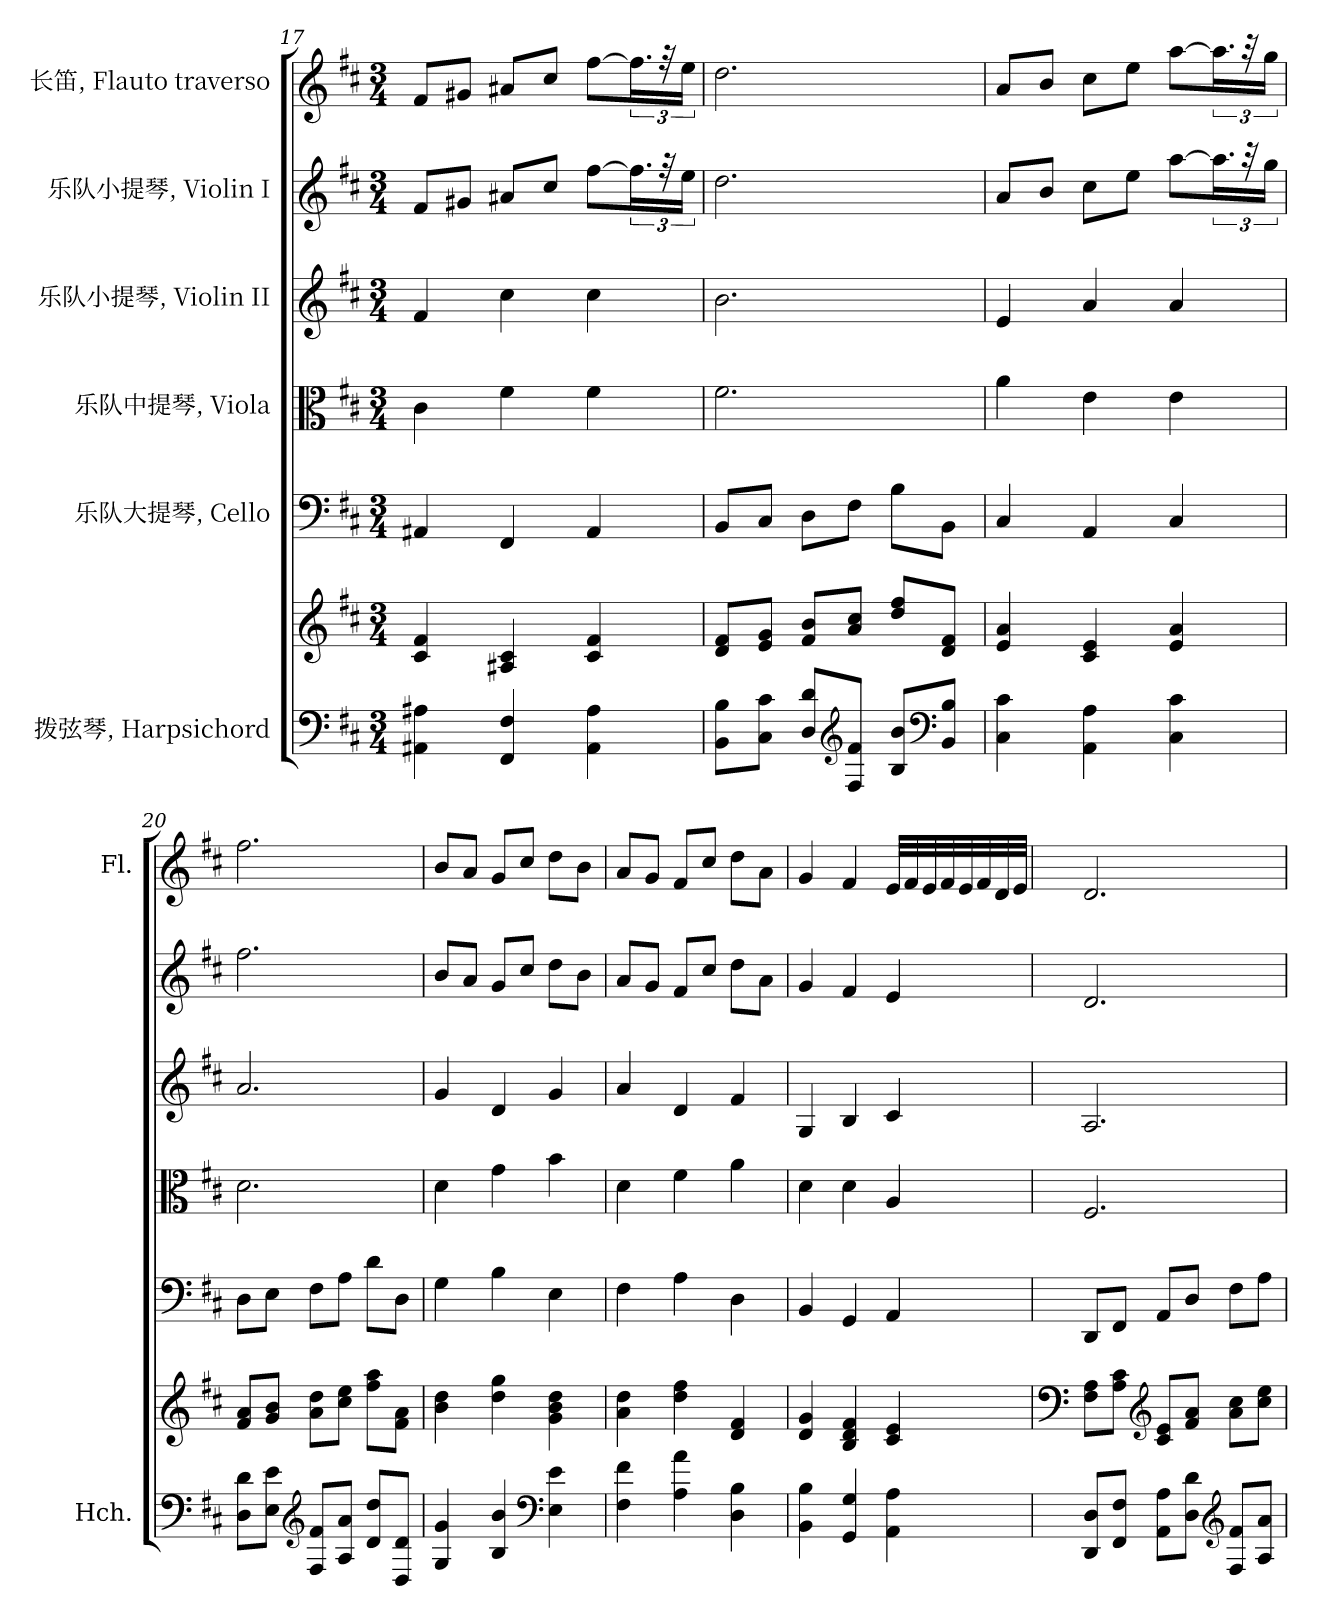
**kern	**kern	**kern	**kern	**kern	**kern	**kern
*part6	*part6	*part5	*part4	*part3	*part2	*part1
*staff7	*staff6	*staff5	*staff4	*staff3	*staff2	*staff1
*I"拨弦琴, Harpsichord	*	*I"乐队大提琴, Cello	*I"乐队中提琴, Viola	*I"乐队小提琴, Violin II	*I"乐队小提琴, Violin I	*I"长笛, Flauto traverso
*I'Hch.	*	*	*	*	*	*I'Fl.
*clefF4	*clefG2	*clefF4	*clefC3	*clefG2	*clefG2	*clefG2
*k[f#c#]	*k[f#c#]	*k[f#c#]	*k[f#c#]	*k[f#c#]	*k[f#c#]	*k[f#c#]
*M3/4	*M3/4	*M3/4	*M3/4	*M3/4	*M3/4	*M3/4
=17	=17	=17	=17	=17	=17	=17
4AA#X\ 4A#X\	4c#/ 4f#/	4AA#X/	4c#\	4f#/	8f#/L	8f#/L
.	.	.	.	.	8g#X/J	8g#X/J
4FF#/ 4F#/	4A#X/ 4c#/	4FF#/	4f#\	4cc#\	8a#X/L	8a#X/L
.	.	.	.	.	8cc#/J	8cc#/J
4AA#\ 4A#\	4c#/ 4f#/	4AA#/	4f#\	4cc#\	[8ff#\L	[8ff#\L
.	.	.	.	.	24.ff#\Jk]	24.ff#\Jk]
.	.	.	.	.	48r	48r
.	.	.	.	.	24ee\	24ee\
=18	=18	=18	=18	=18	=18	=18
8BB\ 8B\L	8d/ 8f#/L	8BB/L	2.f#\	2.b\	2.dd\	2.dd\
8C#\ 8c#\J	8e/ 8g/J	8C#/J	.	.	.	.
8D/ 8d/L	8f#/ 8b/L	8D\L	.	.	.	.
*clefG2	*	*	*	*	*	*
8F#/ 8f#/J	8a/ 8cc#/J	8F#\J	.	.	.	.
8B/ 8b/L	8dd/ 8ff#/L	8B\L	.	.	.	.
*clefF4	*	*	*	*	*	*
8BB/ 8B/J	8d/ 8f#/J	8BB\J	.	.	.	.
!!LO:PB:g=z
=19	=19	=19	=19	=19	=19	=19
4C#\ 4c#\	4e/ 4a/	4C#/	4a\	4e/	8a/L	8a/L
.	.	.	.	.	8b/J	8b/J
4AA\ 4A\	4c#/ 4e/	4AA/	4e\	4a/	8cc#\L	8cc#\L
.	.	.	.	.	8ee\J	8ee\J
4C#\ 4c#\	4e/ 4a/	4C#/	4e\	4a/	[8aa\L	[8aa\L
.	.	.	.	.	24.aa\Jk]	24.aa\Jk]
.	.	.	.	.	48r	48r
.	.	.	.	.	24gg\	24gg\
=20	=20	=20	=20	=20	=20	=20
8D\ 8d\L	8f#/ 8a/L	8D\L	2.d\	2.a/	2.ff#\	2.ff#\
8E\ 8e\J	8g/ 8b/J	8E\J	.	.	.	.
*clefG2	*	*	*	*	*	*
8F#/ 8f#/L	8a\ 8dd\L	8F#\L	.	.	.	.
8A/ 8a/J	8cc#\ 8ee\J	8A\J	.	.	.	.
8d/ 8dd/L	8ff#\ 8aa\L	8d\L	.	.	.	.
8D/ 8d/J	8f#\ 8a\J	8D\J	.	.	.	.
=21	=21	=21	=21	=21	=21	=21
4G/ 4g/	4b\ 4dd\	4G\	4d\	4g/	8b/L	8b/L
.	.	.	.	.	8a/J	8a/J
4B/ 4b/	4dd\ 4gg\	4B\	4g\	4d/	8g/L	8g/L
.	.	.	.	.	8cc#/J	8cc#/J
*clefF4	*	*	*	*	*	*
4E\ 4e\	4g\ 4b\ 4dd\	4E\	4b\	4g/	8dd\L	8dd\L
.	.	.	.	.	8b\J	8b\J
=22	=22	=22	=22	=22	=22	=22
4F#\ 4f#\	4a\ 4dd\	4F#\	4d\	4a/	8a/L	8a/L
.	.	.	.	.	8g/J	8g/J
4A\ 4a\	4dd\ 4ff#\	4A\	4f#\	4d/	8f#/L	8f#/L
.	.	.	.	.	8cc#/J	8cc#/J
4D\ 4B\	4d/ 4f#/	4D\	4a\	4f#/	8dd\L	8dd\L
.	.	.	.	.	8a\J	8a\J
!!LO:PB:g=z
=23	=23	=23	=23	=23	=23	=23
4BB\ 4B\	4d/ 4g/	4BB/	4d\	4G/	4g/	4g/
4GG/ 4G/	4B/ 4d/ 4f#/	4GG/	4d\	4B/	4f#/	4f#/
4AA\ 4A\	4c#/ 4e/	4AA/	4A/	4c#/	4e/	32e/LLL
.	.	.	.	.	.	32f#/
.	.	.	.	.	.	32e/
.	.	.	.	.	.	32f#/
.	.	.	.	.	.	32e/
.	.	.	.	.	.	32f#/
.	.	.	.	.	.	32d/
.	.	.	.	.	.	32e/JJJ
=24	=24	=24	=24	=24	=24	=24
*	*clefF4	*	*	*	*	*
8DD/ 8D/L	8F#\ 8A\L	8DD/L	2.F#/	2.A/	2.d/	2.d/
8FF#/ 8F#/J	8A\ 8c#\J	8FF#/J	.	.	.	.
*	*clefG2	*	*	*	*	*
8AA\ 8A\L	8c#/ 8e/L	8AA/L	.	.	.	.
8D\ 8d\J	8f#/ 8a/J	8D/J	.	.	.	.
*clefG2	*	*	*	*	*	*
8F#/ 8f#/L	8a\ 8cc#\L	8F#\L	.	.	.	.
8A/ 8a/J	8cc#\ 8ee\J	8A\J	.	.	.	.
=	=	=	=	=	=	=
*-	*-	*-	*-	*-	*-	*-
